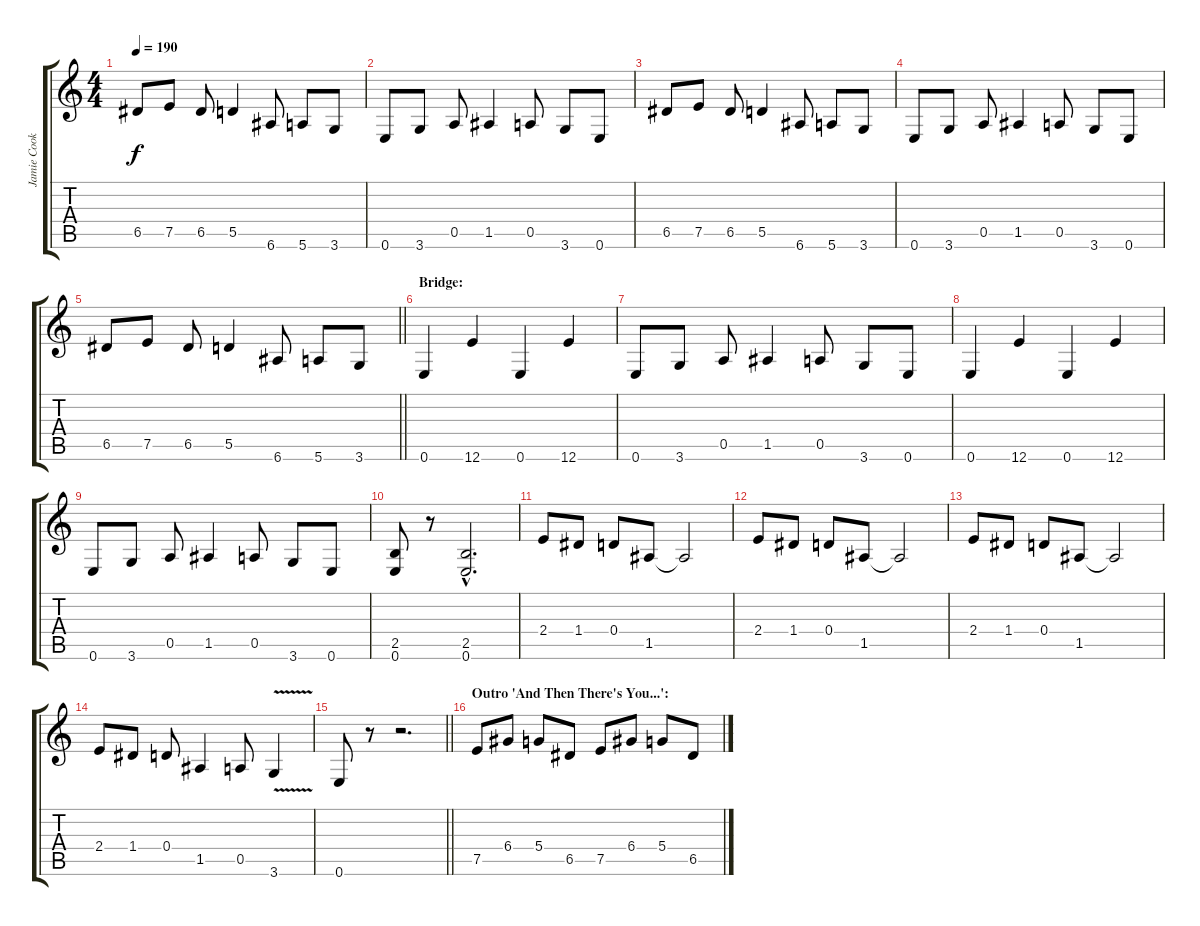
\track ("Jamie Cook (Lead Guitar)" "Jamie Cook") {instrument distortionguitar}
\staff {score tabs}
\tuning (E4 B3 G3 D3 A2 E2) {hide}
\ts (4 4)
\tempo 190
\clef g2
\ks c
6.5.8{dy f} 7.5.8 6.5.8 5.5.4 6.6.8 5.6.8 3.6.8 |
0.6.8 3.6.8 0.5.8 1.5.4 0.5.8 3.6.8 0.6.8 |
6.5.8 7.5.8 6.5.8 5.5.4 6.6.8 5.6.8 3.6.8 |
0.6.8 3.6.8 0.5.8 1.5.4 0.5.8 3.6.8 0.6.8 |
\barLineRight lightlight
6.5.8 7.5.8 6.5.8 5.5.4 6.6.8 5.6.8 3.6.8 |
\section ("" "Bridge:")
0.6.4 12.6.4 0.6.4 12.6.4 |
0.6.8 3.6.8 0.5.8 1.5.4 0.5.8 3.6.8 0.6.8 |
0.6.4 12.6.4 0.6.4 12.6.4 |
0.6.8 3.6.8 0.5.8 1.5.4 0.5.8 3.6.8 0.6.8 |
(2.5 0.6).8 r.8 (2.5{hac} 0.6{hac}).2{d} |
2.4.8 1.4.8 0.4.8 1.5.8 1.5{t}.2 |
2.4.8 1.4.8 0.4.8 1.5.8 1.5{t}.2 |
2.4.8 1.4.8 0.4.8 1.5.8 1.5{t}.2 |
2.4.8 1.4.8 0.4.8 1.5.4 0.5.8 3.6{v}.4 |
\barLineRight lightlight
0.6.8 r.8 r.2{d} |
\section ("" "Outro 'And Then There's You...':")
7.5.8 6.4.8 5.4.8 6.5.8 7.5.8 6.4.8 5.4.8 6.5.8
